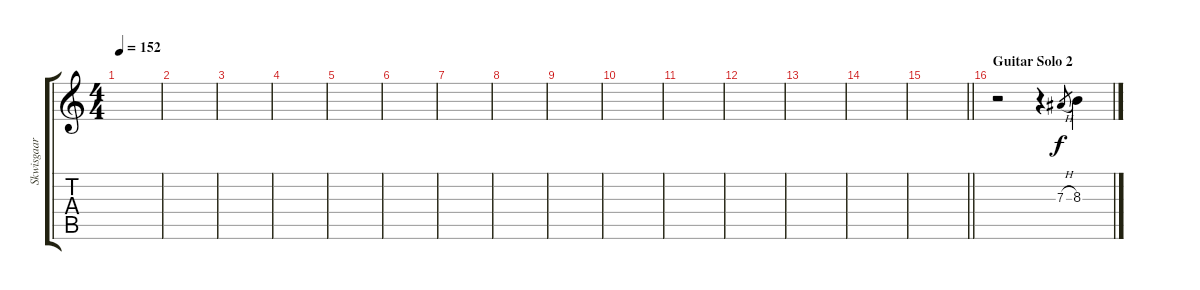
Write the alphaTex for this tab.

\track ("Skwisgaar Skwigelf (Solo Guitar)" "Skwisgaar ") {instrument distortionguitar}
\staff {score tabs}
\tuning (C4 G3 Eb3 Bb2 F2 C2) {hide}
\ts (4 4)
\tempo 152
\clef g2
\ks c
|
|
|
|
|
|
|
|
|
|
|
|
|
|
\barLineRight lightlight
|
\section ("" "Guitar Solo 2")
r.2 r.4 7.3{h}.8{gr} 8.3.4
